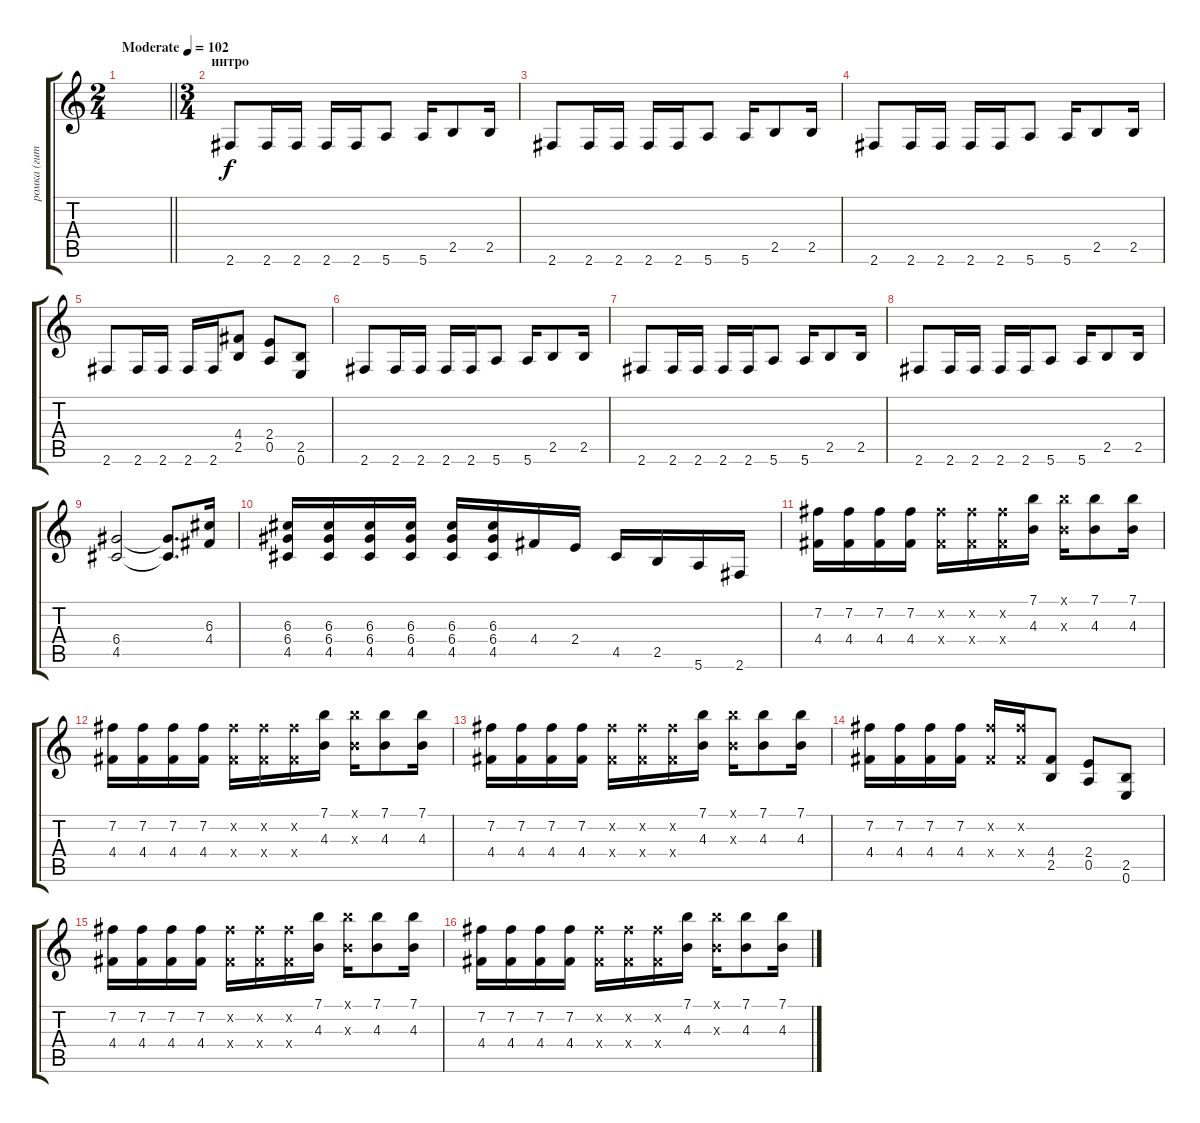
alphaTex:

\track ("ромка (гитара)" "ромка (гит") {instrument distortionguitar}
\staff {score tabs}
\tuning (E4 B3 G3 D3 A2 E2) {hide}
\ts (2 4)
\tempo (102 "Moderate")
\clef g2
\barLineRight lightlight
\ks c
|
\ts (3 4)
\section ("" "интро")
2.6.8 2.6.16 2.6.16 2.6.16 2.6.16 5.6.8 5.6.16 2.5.8 2.5.16 |
2.6.8 2.6.16 2.6.16 2.6.16 2.6.16 5.6.8 5.6.16 2.5.8 2.5.16 |
2.6.8 2.6.16 2.6.16 2.6.16 2.6.16 5.6.8 5.6.16 2.5.8 2.5.16 |
2.6.8 2.6.16 2.6.16 2.6.16 2.6.16 (4.4 2.5).8 (2.4 0.5).8 (2.5 0.6).8 |
2.6.8 2.6.16 2.6.16 2.6.16 2.6.16 5.6.8 5.6.16 2.5.8 2.5.16 |
2.6.8 2.6.16 2.6.16 2.6.16 2.6.16 5.6.8 5.6.16 2.5.8 2.5.16 |
2.6.8 2.6.16 2.6.16 2.6.16 2.6.16 5.6.8 5.6.16 2.5.8 2.5.16 |
(6.4 4.5).2 (6.4{t} 4.5{t}).8{d} (6.3 4.4).16 |
(6.3 6.4 4.5).16 (6.3 6.4 4.5).16 (6.3 6.4 4.5).16 (6.3 6.4 4.5).16 (6.3 6.4 4.5).16 (6.3 6.4 4.5).16 4.4.16 2.4.16 4.5.16 2.5.16 5.6.16 2.6.16 |
(7.2 4.4).16 (7.2 4.4).16 (7.2 4.4).16 (7.2 4.4).16 (7.2{x} 4.4{x}).16 (7.2{x} 4.4{x}).16 (7.2{x} 4.4{x}).16 (7.1 4.3).16 (7.1{x} 4.3{x}).16 (7.1 4.3).8 (7.1 4.3).16 |
(7.2 4.4).16 (7.2 4.4).16 (7.2 4.4).16 (7.2 4.4).16 (7.2{x} 4.4{x}).16 (7.2{x} 4.4{x}).16 (7.2{x} 4.4{x}).16 (7.1 4.3).16 (7.1{x} 4.3{x}).16 (7.1 4.3).8 (7.1 4.3).16 |
(7.2 4.4).16 (7.2 4.4).16 (7.2 4.4).16 (7.2 4.4).16 (7.2{x} 4.4{x}).16 (7.2{x} 4.4{x}).16 (7.2{x} 4.4{x}).16 (7.1 4.3).16 (7.1{x} 4.3{x}).16 (7.1 4.3).8 (7.1 4.3).16 |
(7.2 4.4).16 (7.2 4.4).16 (7.2 4.4).16 (7.2 4.4).16 (7.2{x} 4.4{x}).16 (7.2{x} 4.4{x}).16 (4.4 2.5).8 (2.4 0.5).8 (2.5 0.6).8 |
(7.2 4.4).16 (7.2 4.4).16 (7.2 4.4).16 (7.2 4.4).16 (7.2{x} 4.4{x}).16 (7.2{x} 4.4{x}).16 (7.2{x} 4.4{x}).16 (7.1 4.3).16 (7.1{x} 4.3{x}).16 (7.1 4.3).8 (7.1 4.3).16 |
(7.2 4.4).16 (7.2 4.4).16 (7.2 4.4).16 (7.2 4.4).16 (7.2{x} 4.4{x}).16 (7.2{x} 4.4{x}).16 (7.2{x} 4.4{x}).16 (7.1 4.3).16 (7.1{x} 4.3{x}).16 (7.1 4.3).8 (7.1 4.3).16
